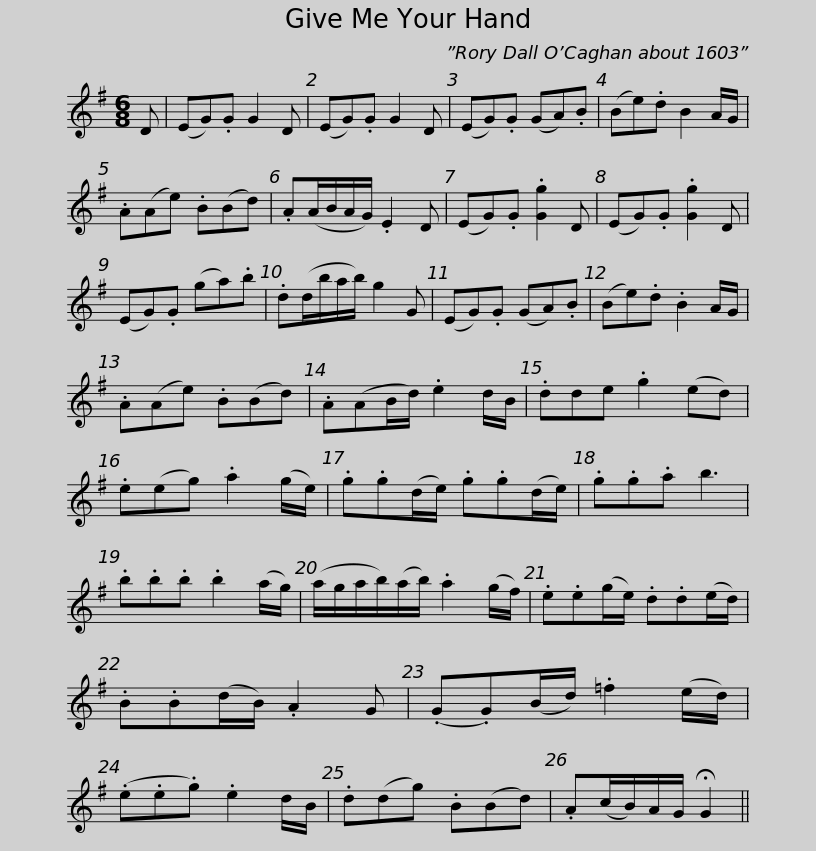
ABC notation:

X:1
L:1/8
M:6/8
I:linebreak $
K:G
V:1 treble
V:1
 D | (EG).G G2 D | (EG).G G2 D | (EG).G (GA).B | (Be).d B2 A/G/ | %5
 .A(Ae) .B(Bd) | .A(A/B/A/G/) .E2 D | (EG).G .[Gg]2 D |$ (EG).G .[Gg]2 D | (EG).G (ga).b | %10
 .d(d/b/a/b/) g2 G | (EG).G (GA).B | (Be).d .B2 A/G/ | .A(Ae) .B(Bd) | .A(AB/d/) .e2 d/B/ |$ %15
 .dde .g2 (ed) | .e(eg) .a2 (g/e/) | .g.g(d/e/) .g.g(d/e/) | .g.g.a b3 | .b.b.b .b2 (a/g/) | %20
 (a/g/a/b/)(a/b/) .a2 (g/f/) |$ .e.e(g/e/) .d.d(e/d/) | .B.B(d/B/) .A2 G | (.G.G)(B/d/) .=f2 (e/d/) | (.e.e.g) .e2 d/B/ | %25
 .d(dg) .B(Bd) | .A(c/B/)A/G/ !fermata!G2 || %27
